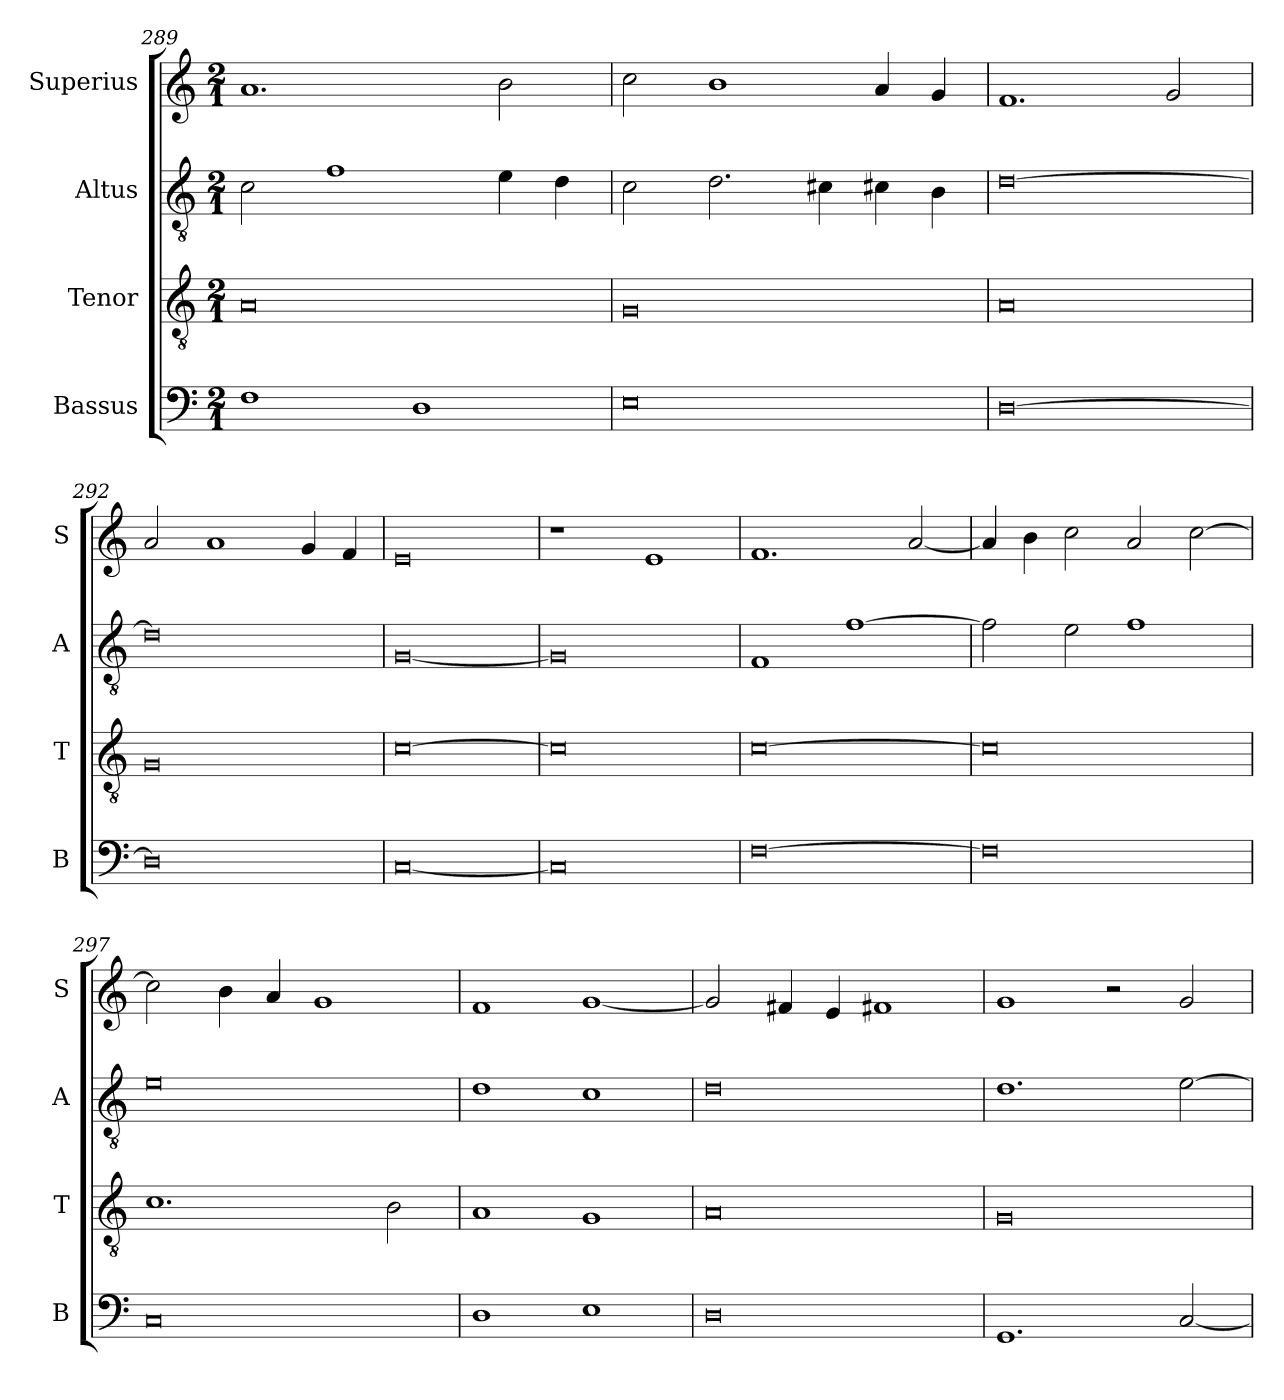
**kern	**kern	**kern	**kern
*part4	*part3	*part2	*part1
*staff4	*staff3	*staff2	*staff1
*I"Bassus	*I"Tenor	*I"Altus	*I"Superius
*I'B	*I'T	*I'A	*I'S
*clefF4	*clefGv2	*clefGv2	*clefG2
*k[]	*k[]	*k[]	*k[]
*M2/1	*M2/1	*M2/1	*M2/1
=289	=289	=289	=289
1F	0A	2c	1.a
.	.	1f	.
1D	.	.	.
.	.	4e	2b
.	.	4d	.
=290	=290	=290	=290
0E	0G	2c	2cc
.	.	2.d	1b
.	.	4c#X	.
.	.	4c#X	4a
.	.	4B	4g
=291	=291	=291	=291
[0D	0A	[0d	1.f
.	.	.	2g
=292	=292	=292	=292
0D]	0G	0d]	2a
.	.	.	1a
.	.	.	4g
.	.	.	4f
=293	=293	=293	=293
[0C	[0c	[0G	0e
=294	=294	=294	=294
0C]	0c]	0G]	1r
.	.	.	1e
=295	=295	=295	=295
[0F	[0c	1F	1.f
.	.	[1f	.
.	.	.	[2a
=296	=296	=296	=296
0F]	0c]	2f]	4a]
.	.	.	4b
.	.	2e	2cc
.	.	1f	2a
.	.	.	[2cc
=297	=297	=297	=297
0C	1.c	0e	2cc]
.	.	.	4b
.	.	.	4a
.	.	.	1g
.	2B	.	.
=298	=298	=298	=298
1D	1A	1d	1f
1E	1G	1c	[1g
=299	=299	=299	=299
0D	0A	0d	2g]
.	.	.	4f#X
.	.	.	4e
.	.	.	1f#X
=300	=300	=300	=300
1.GG	0G	1.d	1g
.	.	.	2r
[2C	.	[2e	2g
=	=	=	=
*-	*-	*-	*-
